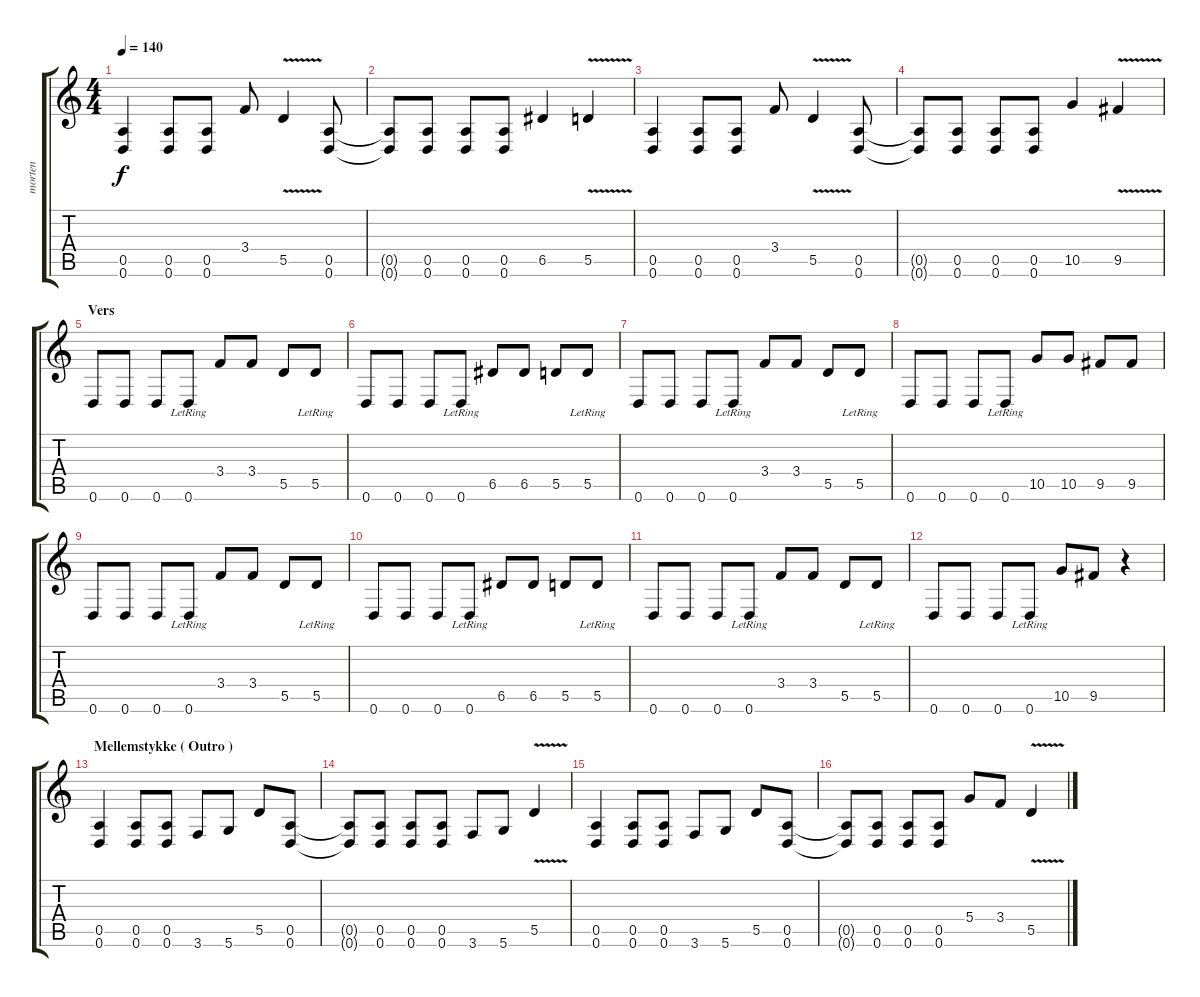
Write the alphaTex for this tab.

\track ("morten" "morten") {instrument electricguitarclean}
\staff {score tabs}
\tuning (E4 B3 G3 D3 A2 D2) {hide}
\ts (4 4)
\tempo 140
\clef g2
\ks c
(0.5 0.6).4{dy f volume 16 instrument distortionguitar} (0.5 0.6).8 (0.5 0.6).8 3.4.8 5.5{v}.4 (0.5 0.6).8 |
(0.5{t} 0.6{t}).8 (0.5 0.6).8 (0.5 0.6).8 (0.5 0.6).8 6.5.4 5.5{v}.4 |
(0.5 0.6).4 (0.5 0.6).8 (0.5 0.6).8 3.4.8 5.5{v}.4 (0.5 0.6).8 |
(0.5{t} 0.6{t}).8 (0.5 0.6).8 (0.5 0.6).8 (0.5 0.6).8 10.5.4 9.5{v}.4 |
\section ("" "Vers")
0.6.8{volume 13 instrument electricguitarclean} 0.6.8 0.6.8 0.6{lr}.8 3.4.8 3.4.8 5.5.8 5.5{lr}.8 |
0.6.8 0.6.8 0.6.8 0.6{lr}.8 6.5.8 6.5.8 5.5.8 5.5{lr}.8 |
0.6.8 0.6.8 0.6.8 0.6{lr}.8 3.4.8 3.4.8 5.5.8 5.5{lr}.8 |
0.6.8 0.6.8 0.6.8 0.6{lr}.8 10.5.8 10.5.8 9.5.8 9.5.8 |
0.6.8 0.6.8 0.6.8 0.6{lr}.8 3.4.8 3.4.8 5.5.8 5.5{lr}.8 |
0.6.8 0.6.8 0.6.8 0.6{lr}.8 6.5.8 6.5.8 5.5.8 5.5{lr}.8 |
0.6.8 0.6.8 0.6.8 0.6{lr}.8 3.4.8 3.4.8 5.5.8 5.5{lr}.8 |
0.6.8 0.6.8 0.6.8 0.6{lr}.8 10.5.8 9.5.8 r.4 |
\section ("" "Mellemstykke ( Outro )")
(0.5 0.6).4{volume 16 instrument distortionguitar} (0.5 0.6).8 (0.5 0.6).8 3.6.8 5.6.8 5.5.8 (0.5 0.6).8 |
(0.5{t} 0.6{t}).8 (0.5 0.6).8 (0.5 0.6).8 (0.5 0.6).8 3.6.8 5.6.8 5.5{v}.4 |
(0.5 0.6).4 (0.5 0.6).8 (0.5 0.6).8 3.6.8 5.6.8 5.5.8 (0.5 0.6).8 |
(0.5{t} 0.6{t}).8 (0.5 0.6).8 (0.5 0.6).8 (0.5 0.6).8 5.4.8 3.4.8 5.5{v}.4
